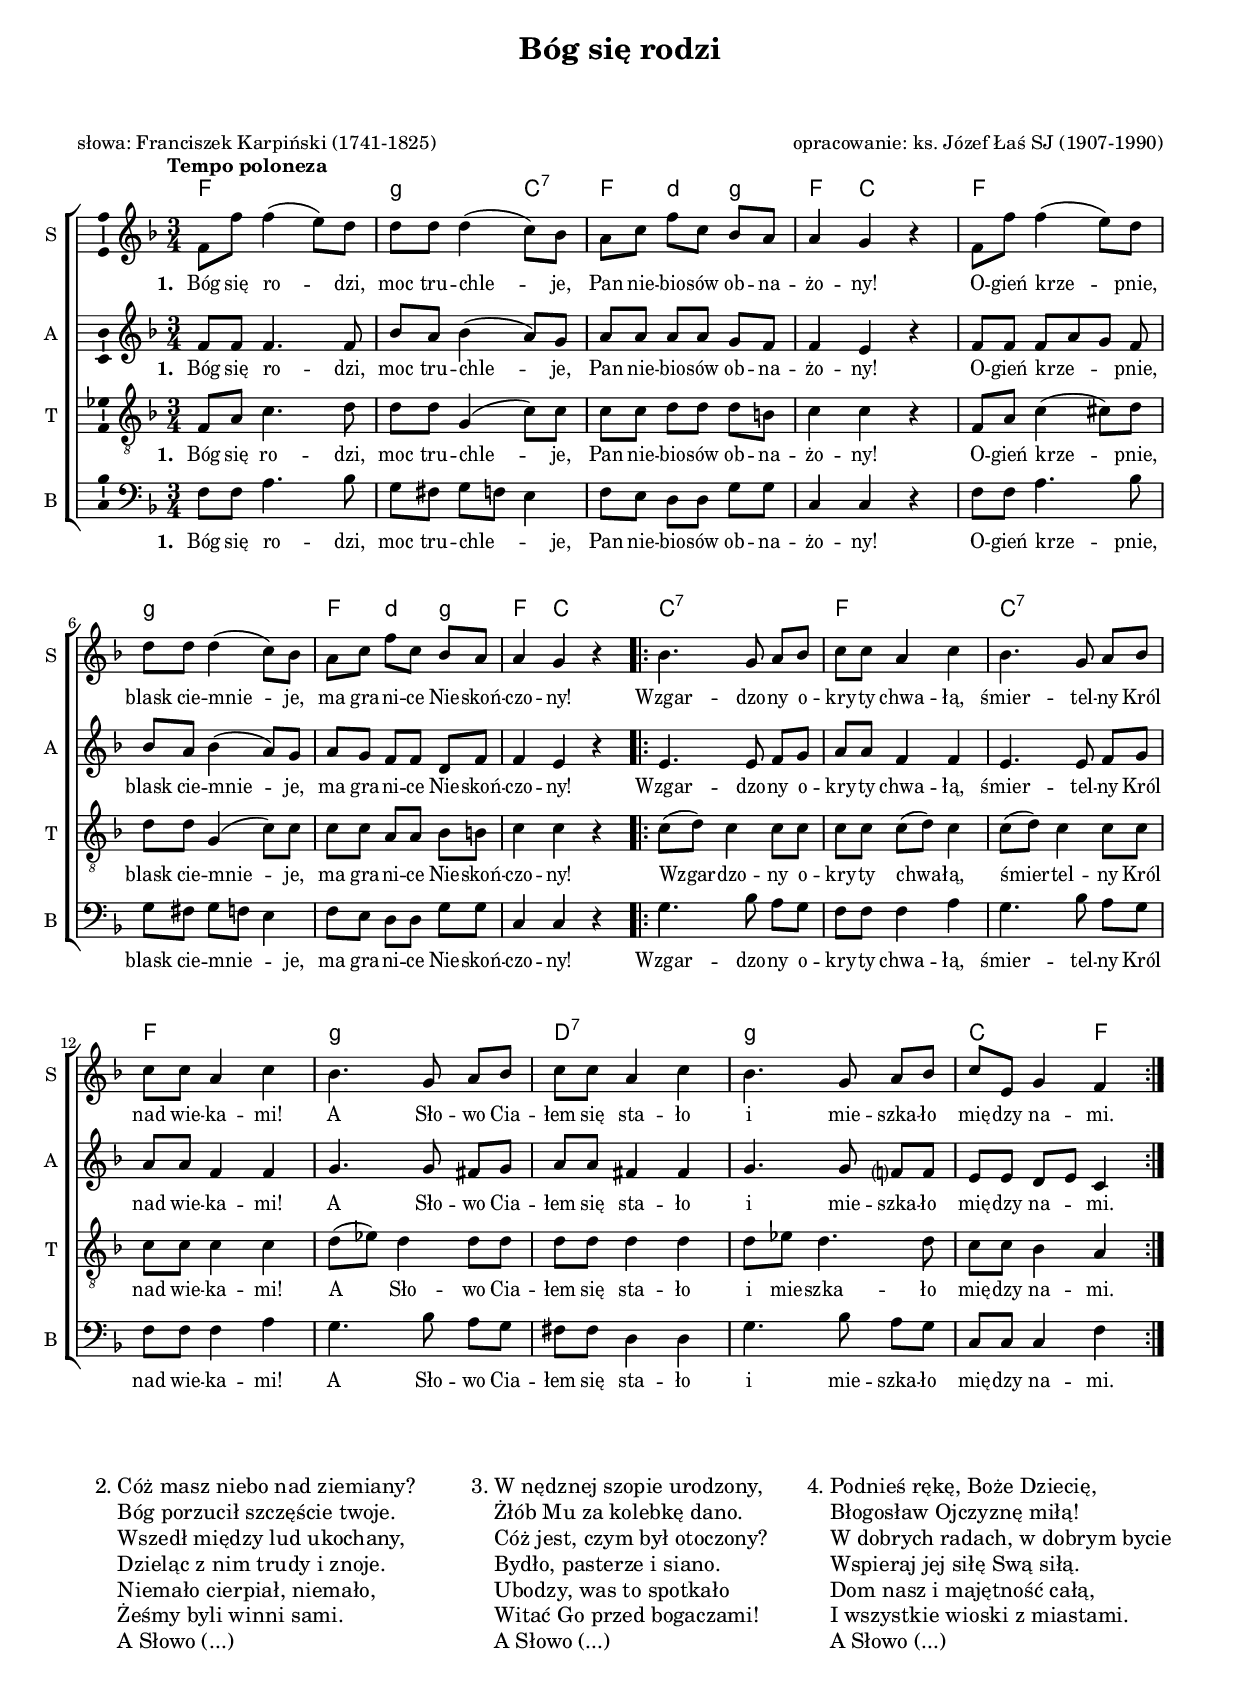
%{TODO:
  czy to w ogóle jest harmonizowalne?
%}

\version "2.15.33"
\paper {
  top-markup-spacing #'basic-distance = #7
  markup-system-spacing #'basic-distance = #20
  ragged-last-bottom = ##f
  left-margin = 13 \mm
  right-margin = 13 \mm
}
\header	{
  title = \markup \column { "Bóg się rodzi" " " " " }
  poet = "słowa: Franciszek Karpiński (1741-1825)"
  composer = "opracowanie: ks. Józef Łaś SJ (1907-1990)"
}
commonprops = {
  \tempo "Tempo poloneza" 4=100
  \set Score.tempoHideNote = ##t
  \key f \major
  \time 3/4
  \set Timing.beamExceptions = #'()
}
\layout {
  \set chordNameLowercaseMinor = ##t
  \override LyricText #'stencil =
  #(lambda (grob)
     (ly:stencil-scale (lyric-text::print grob) 0.9 1))
}
#(set-global-staff-size 16.6)
%--------------------------------MELODY--------------------------------
sopranomelody =	\relative c'' {
  f,8%{\f%} f' f4( e8) d |
  d8 d d4( c8) bes |
  a8 c f c bes a |
  a4 g r |
  f8 f' f4( e8) d |
  d8 d d4( c8) bes |
  a8 c f c bes a |
  a4 g r |
  \repeat volta 2 {
    bes4.%{\p%} g8 a bes |
    c8 c a4 c |
    bes4. g8 a bes |
    c8 c a4 c |
    bes4.%{\mf%} g8 a bes |
    c8 c a4 c |
    bes4. g8 a bes |
    c8 e, g4%{\>%} f^\!
  }
}
altomelody = \relative f' {
  f8%{\f%} f f4. f8 |
  bes8 a bes4( a8) g |
  a8 a a a g f |
  f4 e r |
  f8 f f[ a g] f8 |
  bes8 a bes4( a8) g |
  a8 g f f d f |
  f4 e r |
  \repeat volta 2	{
    e4.%{\p%} e8 f g |
    a8 a f4 f |
    e4. e8 f g |
    a8 a f4 f |
    g4.%{\mf%} g8 fis g |
    a8 a fis4 fis|
    g4. g8 f? f |
    e8 e d[%{\>%} e] c4^\!
  }
}
tenormelody = \relative c' {
  f,8%{\f%} a c4. d8 |
  d8 d g,4( c8) c |
  c8 c d d d b |
  c4 c r |
  f,8 a c4( cis8) d8 |
  d8 d g,4( c8) c |
  c8 c a a bes b |
  c4 c r |
  \repeat volta 2	{
    c8%{\p%}([ d]) c4 c8 c |
    c8 c c([ d]) c4 |
    c8[( d]) c4 c8 c |
    c8 c c4 c |
    d8%{\mf%}([ es)] d4 d8 d |
    d8 d d4 d |
    d8 es d4. d8 |
    c8 c bes4%{\>%} a^\! |
  }
}
bassmelody = \relative f {
  f8%{\f%} f a4. bes8 |
  g8 fis g f e4 |
  f8 e d d g g |
  c,4 c r |
  f8 f a4. bes8 |
  g8 fis g f e4 |
  f8 e d d g g |
  c,4 c r |
  \repeat volta 2	{
    g'4.%{\p%} bes8 a g |
    f8 f f4 a |
    g4. bes8 a g |
    f8 f f4 a |
    g4.%{\mf%} bes8 a g |
    fis8 fis d4 d |
    g4. bes8 a g |
    c,8 c c4%{\>%} f^\!
  }
}
akordy = \chordmode {
  f2. g2:m c4:7 f4 d:m g:m
  f c2 % zamiast f powinno się zapisać C z opóźnieniami
  f2. g:m f4 d:m g:m f c2
  \repeat volta 2 {
    c2.:7 f c:7 f
    g2.:m d:7 g:m c2 f4
  }
}
%--------------------------------LYRICS--------------------------------
text =  \lyricmode {
  \set stanza = "1. "
  Bóg się ro -- dzi, moc  tru -- chle -- je, Pan nie -- bio -- sów ob -- na -- żo -- ny!
  O -- gień krze -- pnie, blask cie -- mnie -- je, ma gra -- ni -- ce Nie -- skoń -- czo -- ny!
  Wzgar -- dzo -- ny o -- kry -- ty chwa -- łą, śmier -- tel -- ny Król nad wie -- ka -- mi!
  A Sło -- wo Cia -- łem się sta -- ło i mie -- szka -- ło mię -- dzy na -- mi.
}
stanzas = \markup {
  \fill-line {
    \large {
      \hspace #0.1
      \line {
        "2."
        \column	{
          "Cóż masz niebo nad ziemiany? "
          "Bóg porzucił szczęście twoje."
          "Wszedł między lud ukochany,"
          "Dzieląc z nim trudy i znoje."
          "Niemało cierpiał, niemało,"
          "Żeśmy byli winni sami."
          "A Słowo (...)"
        }
      }
      \hspace #0.1
      \line {
        "3."
        \column {
          "W nędznej szopie urodzony, "
          "Żłób Mu za kolebkę dano."
          "Cóż jest, czym był otoczony?"
          "Bydło, pasterze i siano."
          "Ubodzy, was to spotkało"
          "Witać Go przed bogaczami!"
          "A Słowo (...)"
        }
      }
      \hspace #0.1
      \line {
        "4."
        \column {
          "Podnieś rękę, Boże Dziecię,"
          "Błogosław Ojczyznę miłą!"
          "W dobrych radach, w dobrym bycie"
          "Wspieraj jej siłę Swą siłą."
          "Dom nasz i majętność całą,"
          "I wszystkie wioski z miastami."
          "A Słowo (...)"
        }
      }
      \hspace #0.1
    }
  }
}
%--------------------------------ALL-FILE VARIABLE--------------------------------

fourstaveschoir = {
  \new ChoirStaff <<
    \new ChordNames { \germanChords \akordy }
    \new Staff = soprano {
      \clef treble
      \set Staff.instrumentName = "S "
      \set Staff.shortInstrumentName = "S "
      \new Voice = soprano {
        \commonprops
        \set Voice.midiInstrument = "clarinet"
        \sopranomelody
      }
    }
    \new Lyrics = womenlyrics \lyricsto soprano \text

    \new Staff = alto {
      \clef treble
      \set Staff.instrumentName = "A "
      \set Staff.shortInstrumentName = "A "
      \new Voice = alto {
        \commonprops
        \set Voice.midiInstrument = "english horn"
        \altomelody
      }
    }
    \new Lyrics = womenlyrics \lyricsto soprano \text


    \new Staff = tenor {
      \clef "treble_8"
      \set Staff.instrumentName = "T "
      \set Staff.shortInstrumentName = "T "
      \new Voice = tenor {
        \commonprops
        \set Voice.midiInstrument = "english horn"
        \tenormelody
      }
    }
    \new Lyrics = menlyrics \lyricsto tenor \text

    \new Staff = bass {
      \clef bass
      \set Staff.instrumentName = "B "
      \set Staff.shortInstrumentName = "B "
      \new Voice = bass {
        \commonprops
        \set Voice.midiInstrument = "clarinet"
        \bassmelody
      }
    }
    \new Lyrics = womenlyrics \lyricsto soprano \text

  >>
}

%---------------------------------MIDI---------------------------------
\score {
  \unfoldRepeats \fourstaveschoir
  \midi {
    \context {
      \Staff \remove "Staff_performer"
    }
    \context {
      \Voice
      \consists "Staff_performer"
      \remove "Dynamic_performer"
    }
  }
}

%--------------------------------LAYOUT--------------------------------
\score {
  \fourstaveschoir
  \layout {
    indent = 0\cm
    \context {
      \Staff \consists "Ambitus_engraver"
    }
  }
}

\stanzas
